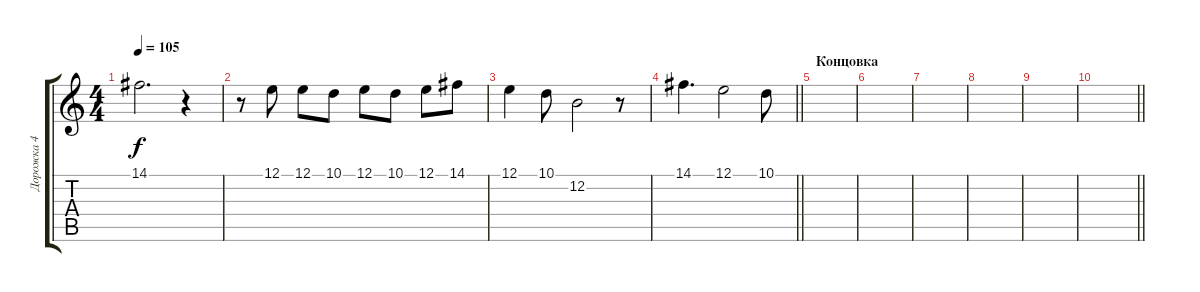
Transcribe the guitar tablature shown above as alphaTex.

\track ("Дорожка 4" "Дорожка 4") {instrument pad4choir}
\staff {score tabs}
\tuning (E4 B3 G3 D3 A2 E2) {hide}
\ts (4 4)
\tempo 105
\clef g2
\ks c
14.1.2{d dy f volume 16} r.4 |
r.8 12.1.8 12.1.8 10.1.8 12.1.8 10.1.8 12.1.8 14.1.8 |
12.1.4 10.1.8 12.2.2 r.8 |
\barLineRight lightlight
14.1.4{d} 12.1.2 10.1.8 |
\section ("" "Концовка")
|
|
|
|
|
\barLineRight lightlight
